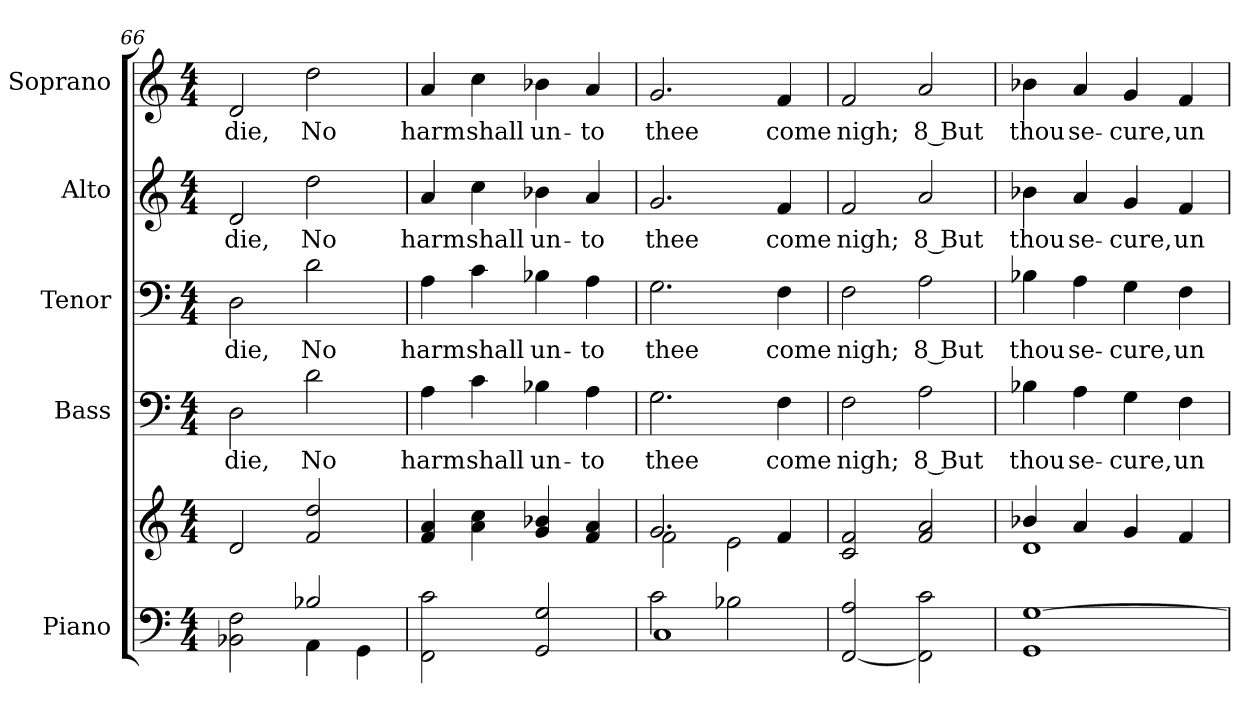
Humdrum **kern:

**kern	**kern	**kern	**text	**kern	**text	**kern	**text	**kern	**text
*part5	*part5	*part4	*part4	*part3	*part3	*part2	*part2	*part1	*part1
*staff6	*staff5	*staff4	*staff4	*staff3	*staff3	*staff2	*staff2	*staff1	*staff1
*I"Piano	*	*I"Bass	*	*I"Tenor	*	*I"Alto	*	*I"Soprano	*
*I'Pno.	*	*I'B.	*	*I'T.	*	*I'A.	*	*I'S.	*
*clefF4	*clefG2	*clefF4	*	*clefF4	*	*clefG2	*	*clefG2	*
*k[]	*k[]	*k[]	*	*k[]	*	*k[]	*	*k[]	*
*C:	*C:	*C:	*	*C:	*	*C:	*	*C:	*
*M4/4	*M4/4	*M4/4	*	*M4/4	*	*M4/4	*	*M4/4	*
=66	=66	=66	=66	=66	=66	=66	=66	=66	=66
*^	*	*	*	*	*	*	*	*	*
!	!	!	!	!LO:LY:b:color=#000000	!	!	!	!	!	!
!	!	!	!	!	!	!LO:LY:b:color=#000000	!	!	!	!
!	!	!	!	!	!	!	!	!LO:LY:b:color=#000000	!	!
!	!	!	!	!	!	!	!	!	!	!LO:LY:b:color=#000000
2BB-Xi\ 2Fi	2ryy	2di/	2Di\	die,	2Di\	die,	2di/	die,	2di/	die,
!	!	!	!	!LO:LY:b:color=#000000	!	!	!	!	!	!
!	!	!	!	!	!	!LO:LY:b:color=#000000	!	!	!	!
!	!	!	!	!	!	!	!	!LO:LY:b:color=#000000	!	!
!	!	!	!	!	!	!	!	!	!	!LO:LY:b:color=#000000
2B-Xi/	4AAi\	2fi/ 2ddi	2di\	No	2di\	No	2ddi\	No	2ddi\	No
.	4GGi\	.	.	.	.	.	.	.	.	.
*v	*v	*	*	*	*	*	*	*	*	*
=67	=67	=67	=67	=67	=67	=67	=67	=67	=67
*^	*	*	*	*	*	*	*	*	*
!	!	!	!	!LO:LY:b:color=#000000	!	!	!	!	!	!
*v	*v	*	*	*	*	*	*	*	*	*
*^	*	*	*	*	*	*	*	*	*
!	!	!	!	!	!	!LO:LY:b:color=#000000	!	!	!	!
*v	*v	*	*	*	*	*	*	*	*	*
*^	*	*	*	*	*	*	*	*	*
!	!	!	!	!	!	!	!	!LO:LY:b:color=#000000	!	!
*v	*v	*	*	*	*	*	*	*	*	*
*^	*	*	*	*	*	*	*	*	*
!	!	!	!	!	!	!	!	!	!	!LO:LY:b:color=#000000
*v	*v	*	*	*	*	*	*	*	*	*
2FFi\ 2ci	4fi/ 4ai	4Ai\	harm	4Ai\	harm	4ai/	harm	4ai/	harm
!	!	!	!LO:LY:b:color=#000000	!	!	!	!	!	!
!	!	!	!	!	!LO:LY:b:color=#000000	!	!	!	!
!	!	!	!	!	!	!	!LO:LY:b:color=#000000	!	!
!	!	!	!	!	!	!	!	!	!LO:LY:b:color=#000000
.	4ai\ 4cci	4ci\	shall	4ci\	shall	4cci\	shall	4cci\	shall
!	!	!	!LO:LY:b:color=#000000	!	!	!	!	!	!
!	!	!	!	!	!LO:LY:b:color=#000000	!	!	!	!
!	!	!	!	!	!	!	!LO:LY:b:color=#000000	!	!
!	!	!	!	!	!	!	!	!	!LO:LY:b:color=#000000
2GGi/ 2Gi	4gi/ 4b-Xi	4B-Xi\	un-	4B-Xi\	un-	4b-Xi\	un-	4b-Xi\	un-
!	!	!	!LO:LY:b:color=#000000	!	!	!	!	!	!
!	!	!	!	!	!LO:LY:b:color=#000000	!	!	!	!
!	!	!	!	!	!	!	!LO:LY:b:color=#000000	!	!
!	!	!	!	!	!	!	!	!	!LO:LY:b:color=#000000
.	4fi/ 4ai	4Ai\	-to	4Ai\	-to	4ai/	-to	4ai/	-to
=68	=68	=68	=68	=68	=68	=68	=68	=68	=68
*^	*^	*	*	*	*	*	*	*	*
!	!	!	!	!	!LO:LY:b:color=#000000	!	!	!	!	!	!
!	!	!	!	!	!	!	!LO:LY:b:color=#000000	!	!	!	!
!	!	!	!	!	!	!	!	!	!LO:LY:b:color=#000000	!	!
!	!	!	!	!	!	!	!	!	!	!	!LO:LY:b:color=#000000
2ci\	1Ci	2.gi/	2fi\	2.Gi\	thee	2.Gi\	thee	2.gi/	thee	2.gi/	thee
2B-Xi\	.	.	2ei\	.	.	.	.	.	.	.	.
!	!	!	!	!	!LO:LY:b:color=#000000	!	!	!	!	!	!
!	!	!	!	!	!	!	!LO:LY:b:color=#000000	!	!	!	!
!	!	!	!	!	!	!	!	!	!LO:LY:b:color=#000000	!	!
!	!	!	!	!	!	!	!	!	!	!	!LO:LY:b:color=#000000
.	.	4fi/	.	4Fi\	come	4Fi\	come	4fi/	come	4fi/	come
*v	*v	*	*	*	*	*	*	*	*	*	*
*	*v	*v	*	*	*	*	*	*	*	*
!!LO:LB:g=z
=69	=69	=69	=69	=69	=69	=69	=69	=69	=69
!	!	!	!LO:LY:b:color=#000000	!	!	!	!	!	!
!	!	!	!	!	!LO:LY:b:color=#000000	!	!	!	!
!	!	!	!	!	!	!	!LO:LY:b:color=#000000	!	!
!	!	!	!	!	!	!	!	!	!LO:LY:b:color=#000000
[<2FFi/ 2Ai	2ci/ 2fi	2Fi\	nigh;	2Fi\	nigh;	2fi/	nigh;	2fi/	nigh;
!	!	!	!LO:LY:b:color=#000000	!	!	!	!	!	!
!	!	!	!	!	!LO:LY:b:color=#000000	!	!	!	!
!	!	!	!	!	!	!	!LO:LY:b:color=#000000	!	!
!	!	!	!	!	!	!	!	!	!LO:LY:b:color=#000000
2FFi\] 2ci	2fi/ 2ai	2Ai\	8 But	2Ai\	8 But	2ai/	8 But	2ai/	8 But
=70	=70	=70	=70	=70	=70	=70	=70	=70	=70
*	*^	*	*	*	*	*	*	*	*
!	!	!	!	!LO:LY:b:color=#000000	!	!	!	!	!	!
!	!	!	!	!	!	!LO:LY:b:color=#000000	!	!	!	!
!	!	!	!	!	!	!	!	!LO:LY:b:color=#000000	!	!
!	!	!	!	!	!	!	!	!	!	!LO:LY:b:color=#000000
1GGi [>1Gi	4b-Xi/	1di	4B-Xi\	thou	4B-Xi\	thou	4b-Xi\	thou	4b-Xi\	thou
!	!	!	!	!LO:LY:b:color=#000000	!	!	!	!	!	!
!	!	!	!	!	!	!LO:LY:b:color=#000000	!	!	!	!
!	!	!	!	!	!	!	!	!LO:LY:b:color=#000000	!	!
!	!	!	!	!	!	!	!	!	!	!LO:LY:b:color=#000000
.	4ai/	.	4Ai\	se-	4Ai\	se-	4ai/	se-	4ai/	se-
!	!	!	!	!LO:LY:b:color=#000000	!	!	!	!	!	!
!	!	!	!	!	!	!LO:LY:b:color=#000000	!	!	!	!
!	!	!	!	!	!	!	!	!LO:LY:b:color=#000000	!	!
!	!	!	!	!	!	!	!	!	!	!LO:LY:b:color=#000000
.	4gi/	.	4Gi\	-cure,	4Gi\	-cure,	4gi/	-cure,	4gi/	-cure,
!	!	!	!	!LO:LY:b:color=#000000	!	!	!	!	!	!
!	!	!	!	!	!	!LO:LY:b:color=#000000	!	!	!	!
!	!	!	!	!	!	!	!	!LO:LY:b:color=#000000	!	!
!	!	!	!	!	!	!	!	!	!	!LO:LY:b:color=#000000
.	4fi/	.	4Fi\	un-	4Fi\	un-	4fi/	un-	4fi/	un-
*	*v	*v	*	*	*	*	*	*	*	*
=	=	=	=	=	=	=	=	=	=
*-	*-	*-	*-	*-	*-	*-	*-	*-	*-
